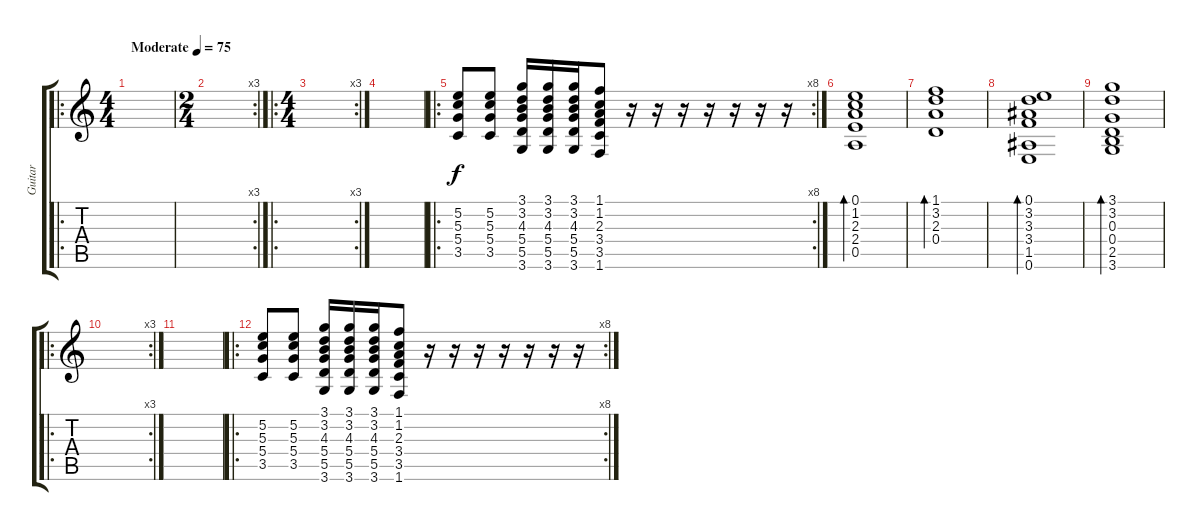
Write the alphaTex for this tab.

\track ("Guitar" "Guitar") {instrument electricguitarclean}
\staff {score tabs}
\tuning (E4 B3 G3 D3 A2 E2) {hide}
\ro
\ts (4 4)
\tempo (75 "Moderate")
\clef g2
\ks c
|
\rc 3
\ts (2 4)
|
\ro
\rc 3
\ts (4 4)
|
|
\ro
\rc 8
(5.2 5.3 5.4 3.5).8 (5.2 5.3 5.4 3.5).8 (3.1 3.2 4.3 5.4 5.5 3.6).16 (3.1 3.2 4.3 5.4 5.5 3.6).16 (3.1 3.2 4.3 5.4 5.5 3.6).16 (1.1 1.2 2.3 3.4 3.5 1.6).8 r.16 r.16 r.16 r.16 r.16 r.16 r.16 |
(0.1 1.2 2.3 2.4 0.5).1{bd 240} |
(1.1 3.2 2.3 0.4).1{bd 240} |
(0.1 3.2 3.3 3.4 1.5 0.6).1{bd 240} |
(3.1 3.2 0.3 0.4 2.5 3.6).1{bd 240} |
\ro
\rc 3
|
|
\ro
\rc 8
(5.2 5.3 5.4 3.5).8 (5.2 5.3 5.4 3.5).8 (3.1 3.2 4.3 5.4 5.5 3.6).16 (3.1 3.2 4.3 5.4 5.5 3.6).16 (3.1 3.2 4.3 5.4 5.5 3.6).16 (1.1 1.2 2.3 3.4 3.5 1.6).8 r.16 r.16 r.16 r.16 r.16 r.16 r.16
